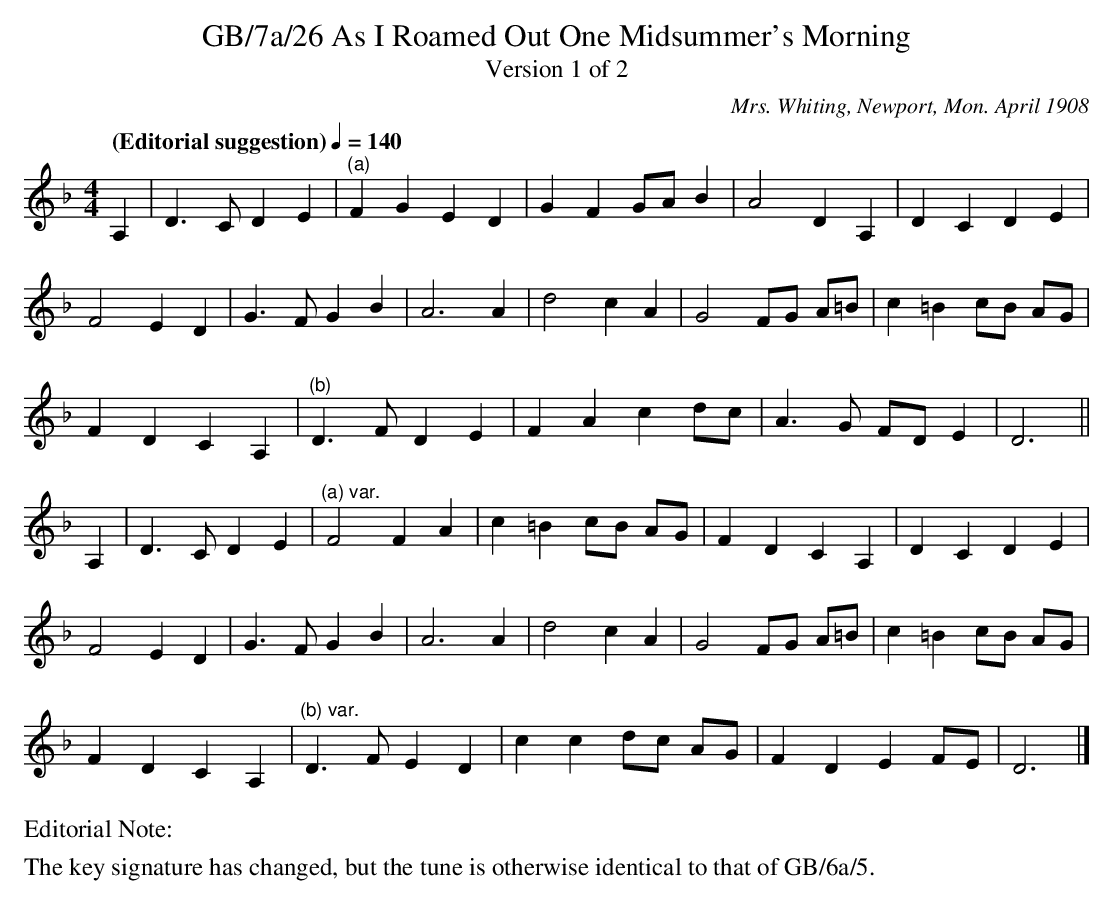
X:1
T:GB/7a/26 As I Roamed Out One Midsummer's Morning
T:Version 1 of 2
C:Mrs. Whiting, Newport, Mon. April 1908
L:1/4
Q:"(Editorial suggestion)" 1/4=140
M:4/4
K:Dm
A, | D3/2 C/ D E |"^(a)" F G E D | G F G/A/ B | A2 D A, | D C D E |
F2 E D |G3/2 F/ G B | A3 A | d2 c A | G2 F/G/ A/=B/ | c =B c/B/ A/G/ |
F D C A, |"^(b)" D3/2 F/ D E | F A c d/c/ | A3/2 G/ F/D/ E | D3 ||
A, | D3/2 C/ D E |"^(a) var." F2 F A | c =B c/B/ A/G/ | F D C A, | D C D E |
F2 E D |G3/2 F/ G B | A3 A | d2 c A | G2 F/G/ A/=B/ | c =B c/B/ A/G/ |
F D C A, |"^(b) var." D3/2 F/ E D | c c d/c/ A/G/ | F D E F/E/ | D3 |]
